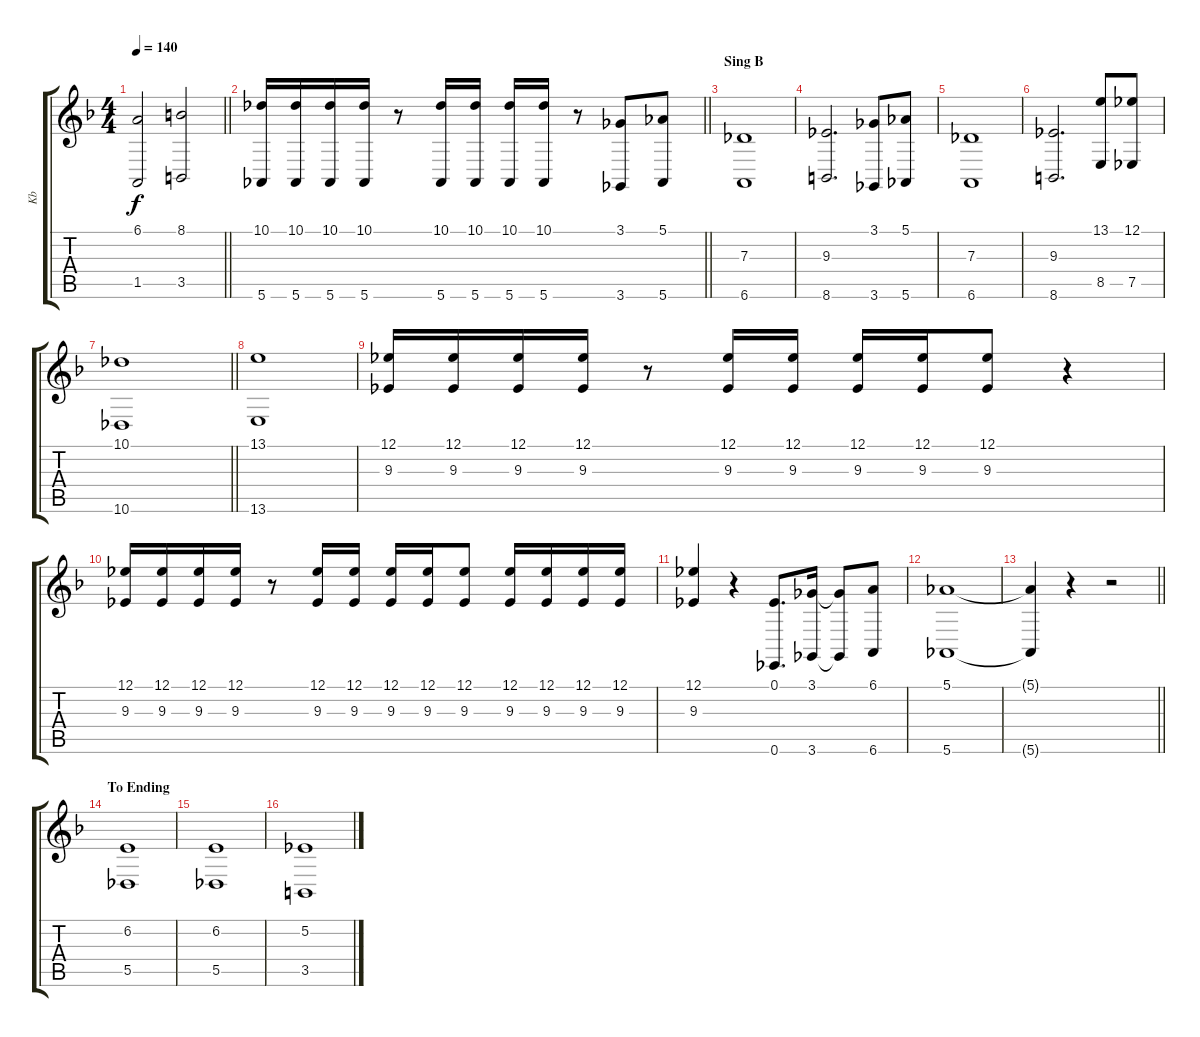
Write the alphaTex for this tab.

\track ("Kb" "Kb") {instrument stringensemble1}
\staff {score tabs}
\tuning (Eb4 Bb3 Gb3 Db3 Ab2 Eb2) {hide}
\ts (4 4)
\section ("" "")
\tempo 140
\clef g2
\barLineRight lightlight
\ks dminor
(6.1 1.5).2{dy f} (8.1 3.5).2 |
\section ("" "")
\barLineRight lightlight
(10.1 5.6).16 (10.1 5.6).16 (10.1 5.6).16 (10.1 5.6).16 r.8 (10.1 5.6).16 (10.1 5.6).16 (10.1 5.6).16 (10.1 5.6).16 r.8 (3.1 3.6).8 (5.1 5.6).8 |
\section ("" "Sing B")
(7.3 6.6).1 |
(9.3 8.6).2{d} (3.1 3.6).8 (5.1 5.6).8 |
(7.3 6.6).1 |
(9.3 8.6).2{d} (13.1 8.5).8 (12.1 7.5).8 |
\barLineRight lightlight
(10.1 10.6).1 |
(13.1 13.6).1 |
(12.1 9.3).16 (12.1 9.3).16 (12.1 9.3).16 (12.1 9.3).16 r.8 (12.1 9.3).16 (12.1 9.3).16 (12.1 9.3).16 (12.1 9.3).16 (12.1 9.3).8 r.4 |
(12.1 9.3).16 (12.1 9.3).16 (12.1 9.3).16 (12.1 9.3).16 r.8 (12.1 9.3).16 (12.1 9.3).16 (12.1 9.3).16 (12.1 9.3).16 (12.1 9.3).8 (12.1 9.3).16 (12.1 9.3).16 (12.1 9.3).16 (12.1 9.3).16 |
(12.1 9.3).4 r.4 (0.1 0.6).8{d} (3.1 3.6).16 (3.1{t} 3.6{t}).8 (6.1 6.6).8 |
(5.1 5.6).1 |
\barLineRight lightlight
(5.1{t} 5.6{t}).4 r.4 r.2 |
\section ("" "To Ending")
(6.2 5.5).1 |
(6.2 5.5).1 |
(5.2 3.5).1
